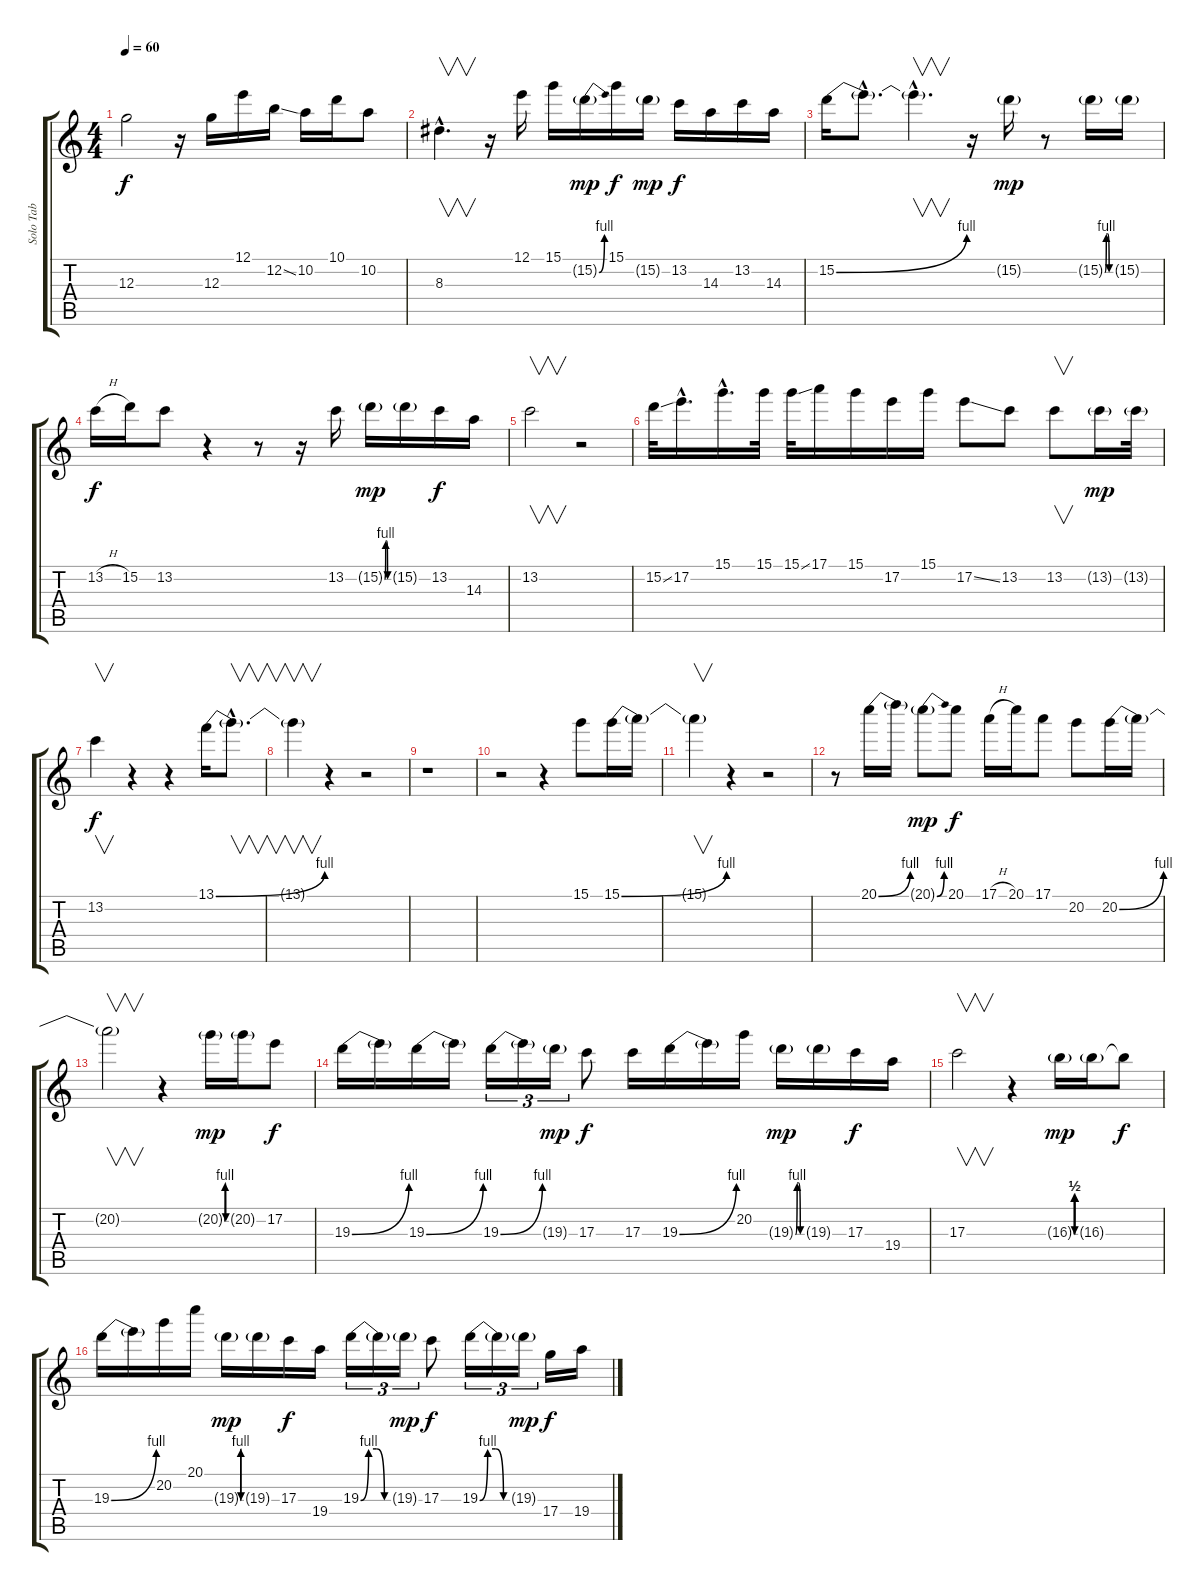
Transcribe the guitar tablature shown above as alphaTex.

\track ("Solo Tab" "Solo Tab") {instrument distortionguitar}
\staff {score tabs}
\tuning (E4 B3 G3 D3 A2 E2) {hide}
\ts (4 4)
\tempo 60
\clef g2
\ks c
12.3.2{dy f} r.16 12.3.16 12.1.16 12.2{ss}.16 10.2.16 10.1.16 10.2.8 |
8.3{hac}.4{v d} r.16 12.1.16 15.1.16 15.2{be (bend 0 0 60 4) g}.16{dy mp} 15.1.16{dy f} 15.2{g}.16{dy mp} 13.2.16{dy f} 14.3.16 13.2.16 14.3.16 |
15.2{be (bend 0 0 60 4)}.16 15.2{hac t}.8{d} 15.2{hac t}.4{v d} r.16 15.2{g}.16{dy mp} r.8 15.2{be (custom 0 0 15 4 30 4 45 0 60 0) g}.16 15.2{g}.16 |
13.2{h}.16{dy f} 15.2.16 13.2.8 r.4 r.8 r.16 13.2.16 15.2{be (custom 0 0 15 4 30 4 45 0 60 0) g}.16{dy mp} 15.2{g}.16 13.2.16{dy f} 14.3.16 |
13.2.2{v} r.2 |
15.2{ss}.32 17.2{hac}.16{d} 15.1{hac}.16{d} 15.1.32 15.1{ss}.32 17.1.16 15.1.16 17.2.16 15.1.16 17.2{ss}.8 13.2.8 13.2.8{v} 13.2{g}.16{dy mp} 13.2{g}.32 |
13.2.4{v dy f} r.4 r.4 13.1{be (bend 0 0 60 4)}.16 13.1{hac t}.8{v d} |
13.1{t}.4{v} r.4 r.2 |
r.1 |
r.2 r.4 15.1.8 15.1{be (bend 0 0 60 4)}.16 15.1{t}.16 |
15.1{t}.4{v} r.4 r.2 |
r.8 20.1{be (bend 0 0 60 4)}.16 20.1{t}.16 20.1{be (bend 0 0 60 4) g}.8{dy mp} 20.1.8{dy f} 17.1{h}.16 20.1.16 17.1.8 20.2.8 20.2{be (bend 0 0 60 4)}.16 20.2{t}.16 |
20.2{t}.2{v} r.4 20.2{be (custom 0 0 15 4 30 4 45 0 60 0) g}.16{dy mp} 20.2{g}.16 17.2.8{dy f} |
19.3{be (bend 0 0 60 4)}.16 19.3{t}.16 19.3{be (bend 0 0 60 4)}.16 19.3{t}.16 19.3{be (bend 0 0 60 4)}.16{tu (3 2)} 19.3{t}.16{tu (3 2)} 19.3{g}.16{tu (3 2) dy mp} 17.3.8{dy f} 17.3.16 19.3{be (bend 0 0 60 4)}.16 19.3{t}.16 20.2.16 19.3{be (custom 0 0 15 4 30 4 45 0 60 0) g}.16{dy mp} 19.3{g}.16 17.3.16{dy f} 19.4.16 |
17.3.2{v} r.4 16.3{be (custom 0 0 10 2 20 2 30 0 40 0 50 2 60 2) g}.16{dy mp} 16.3{g}.16 16.3{t}.8{dy f} |
19.3{be (bend 0 0 60 4)}.16 19.3{t}.16 20.2.16 20.1.16 19.3{be (custom 0 0 15 4 30 4 45 0 60 0) g}.16{dy mp} 19.3{g}.16 17.3.16{dy f} 19.4.16 19.3{be (custom 0 0 15 4 30 4 45 0 60 0)}.16{tu (3 2)} 19.3{t}.16{tu (3 2)} 19.3{g}.16{tu (3 2) dy mp} 17.3.8{dy f} 19.3{be (custom 0 0 15 4 30 4 45 0 60 0)}.16{tu (3 2)} 19.3{t}.16{tu (3 2)} 19.3{g}.16{tu (3 2) dy mp} 17.4.16{dy f} 19.4.16
